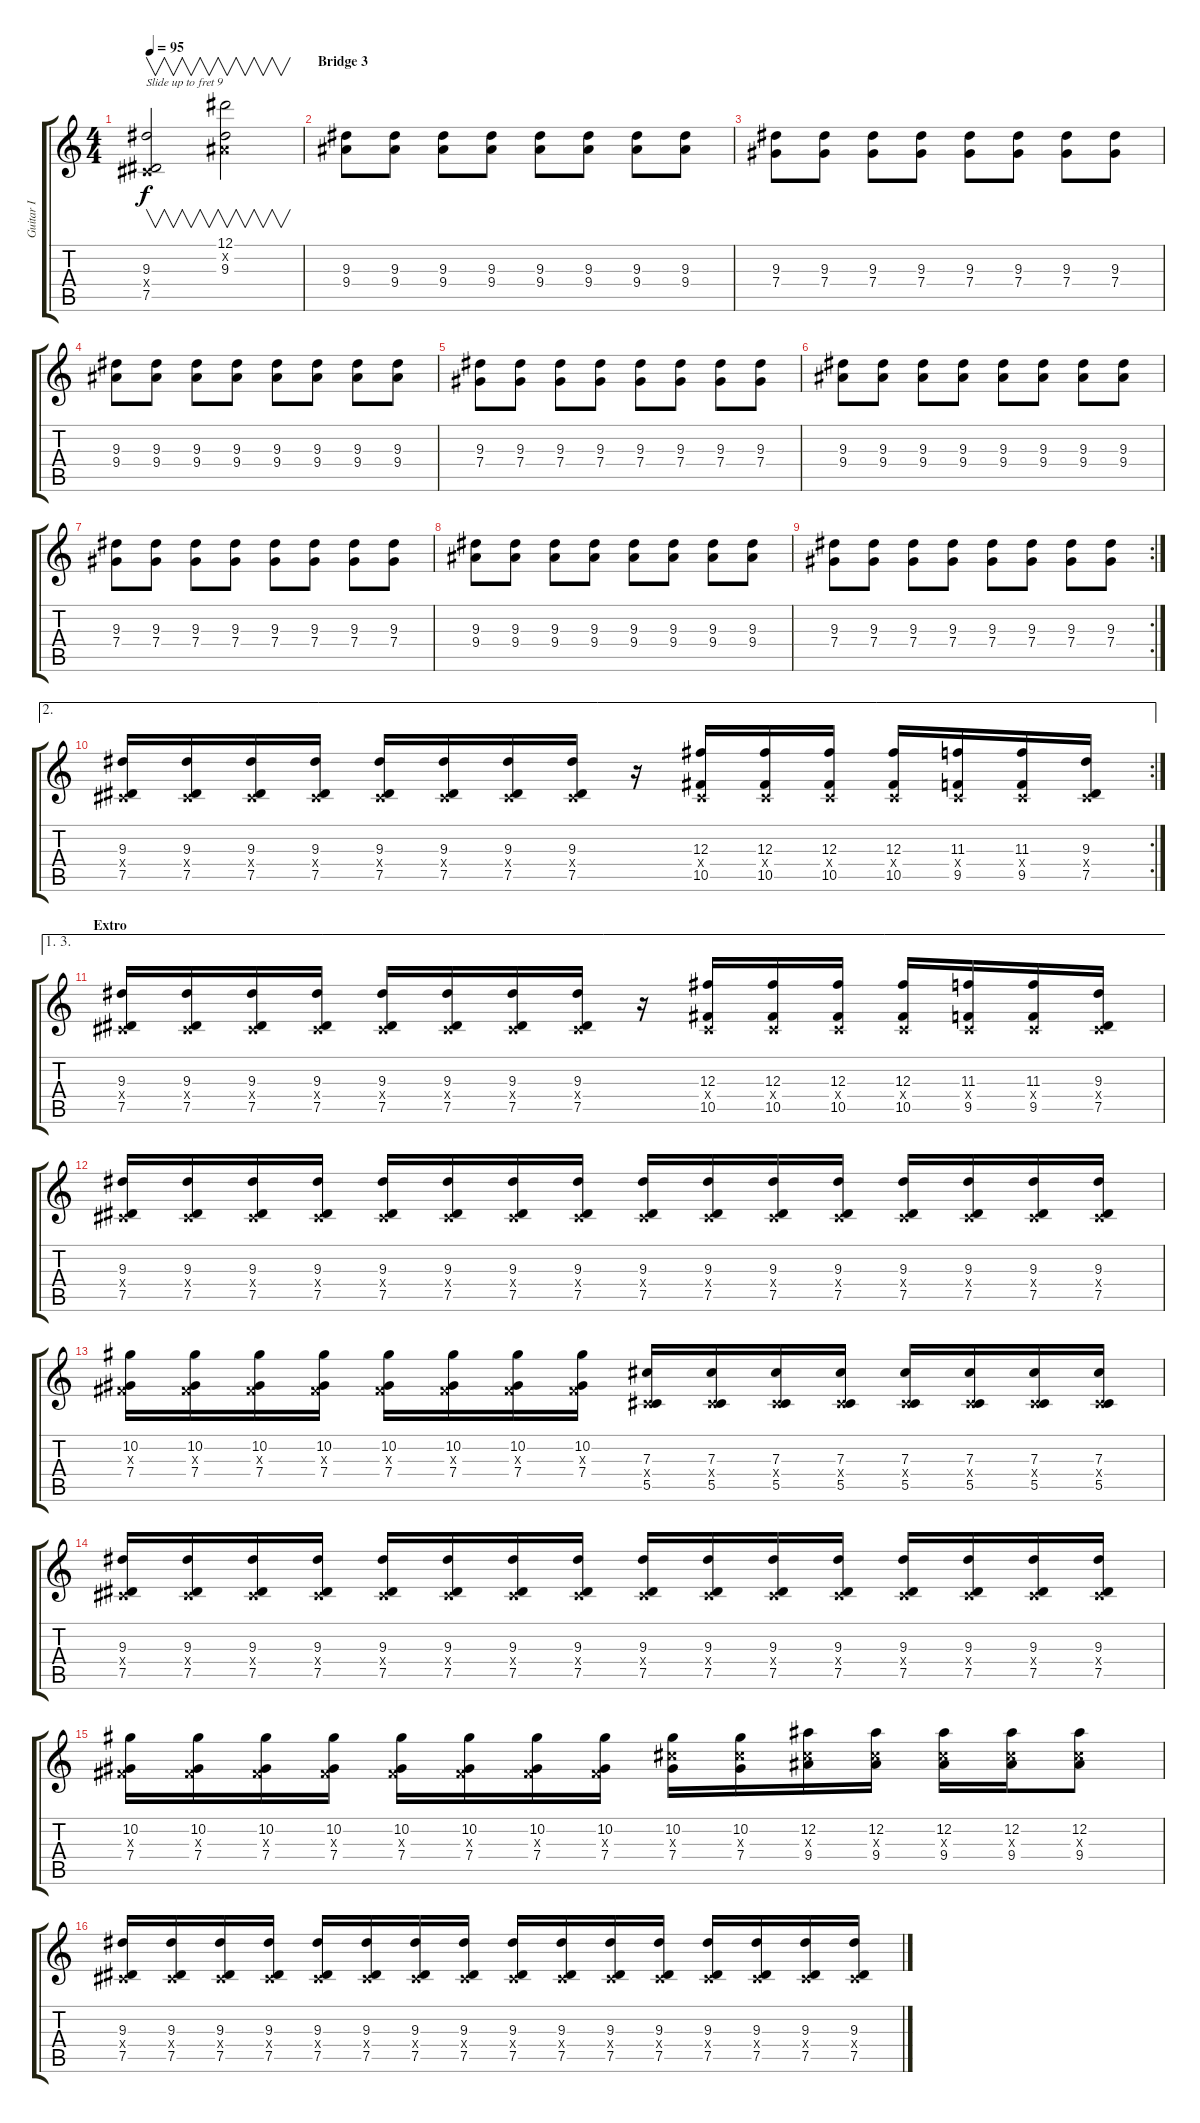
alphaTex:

\track ("Guitar I" "Guitar I") {instrument distortionguitar}
\staff {score tabs}
\tuning (Eb4 Bb3 Gb3 Db3 Ab2 Eb2) {hide}
\ts (4 4)
\tempo 95
\clef g2
\ks c
(9.3 0.4{x} 7.5).2{v txt "Slide up to fret 9" dy f} (12.1 0.2{x} 9.3).2{v} |
\section ("" "Bridge 3")
(9.3 9.4).8 (9.3 9.4).8 (9.3 9.4).8 (9.3 9.4).8 (9.3 9.4).8 (9.3 9.4).8 (9.3 9.4).8 (9.3 9.4).8 |
(9.3 7.4).8 (9.3 7.4).8 (9.3 7.4).8 (9.3 7.4).8 (9.3 7.4).8 (9.3 7.4).8 (9.3 7.4).8 (9.3 7.4).8 |
(9.3 9.4).8 (9.3 9.4).8 (9.3 9.4).8 (9.3 9.4).8 (9.3 9.4).8 (9.3 9.4).8 (9.3 9.4).8 (9.3 9.4).8 |
(9.3 7.4).8 (9.3 7.4).8 (9.3 7.4).8 (9.3 7.4).8 (9.3 7.4).8 (9.3 7.4).8 (9.3 7.4).8 (9.3 7.4).8 |
(9.3 9.4).8 (9.3 9.4).8 (9.3 9.4).8 (9.3 9.4).8 (9.3 9.4).8 (9.3 9.4).8 (9.3 9.4).8 (9.3 9.4).8 |
(9.3 7.4).8 (9.3 7.4).8 (9.3 7.4).8 (9.3 7.4).8 (9.3 7.4).8 (9.3 7.4).8 (9.3 7.4).8 (9.3 7.4).8 |
(9.3 9.4).8 (9.3 9.4).8 (9.3 9.4).8 (9.3 9.4).8 (9.3 9.4).8 (9.3 9.4).8 (9.3 9.4).8 (9.3 9.4).8 |
\rc 2
(9.3 7.4).8 (9.3 7.4).8 (9.3 7.4).8 (9.3 7.4).8 (9.3 7.4).8 (9.3 7.4).8 (9.3 7.4).8 (9.3 7.4).8 |
\ae 2
\rc 2
(9.3 0.4{x} 7.5).16 (9.3 0.4{x} 7.5).16 (9.3 0.4{x} 7.5).16 (9.3 0.4{x} 7.5).16 (9.3 0.4{x} 7.5).16 (9.3 0.4{x} 7.5).16 (9.3 0.4{x} 7.5).16 (9.3 0.4{x} 7.5).16 r.16 (12.3 0.4{x} 10.5).16 (12.3 0.4{x} 10.5).16 (12.3 0.4{x} 10.5).16 (12.3 0.4{x} 10.5).16 (11.3 0.4{x} 9.5).16 (11.3 0.4{x} 9.5).16 (9.3 0.4{x} 7.5).16 |
\ae (1 3)
\section ("" "Extro")
(9.3 0.4{x} 7.5).16 (9.3 0.4{x} 7.5).16 (9.3 0.4{x} 7.5).16 (9.3 0.4{x} 7.5).16 (9.3 0.4{x} 7.5).16 (9.3 0.4{x} 7.5).16 (9.3 0.4{x} 7.5).16 (9.3 0.4{x} 7.5).16 r.16 (12.3 0.4{x} 10.5).16 (12.3 0.4{x} 10.5).16 (12.3 0.4{x} 10.5).16 (12.3 0.4{x} 10.5).16 (11.3 0.4{x} 9.5).16 (11.3 0.4{x} 9.5).16 (9.3 0.4{x} 7.5).16 |
(9.3 0.4{x} 7.5).16 (9.3 0.4{x} 7.5).16 (9.3 0.4{x} 7.5).16 (9.3 0.4{x} 7.5).16 (9.3 0.4{x} 7.5).16 (9.3 0.4{x} 7.5).16 (9.3 0.4{x} 7.5).16 (9.3 0.4{x} 7.5).16 (9.3 0.4{x} 7.5).16 (9.3 0.4{x} 7.5).16 (9.3 0.4{x} 7.5).16 (9.3 0.4{x} 7.5).16 (9.3 0.4{x} 7.5).16 (9.3 0.4{x} 7.5).16 (9.3 0.4{x} 7.5).16 (9.3 0.4{x} 7.5).16 |
(10.2 0.3{x} 7.4).16 (10.2 0.3{x} 7.4).16 (10.2 0.3{x} 7.4).16 (10.2 0.3{x} 7.4).16 (10.2 0.3{x} 7.4).16 (10.2 0.3{x} 7.4).16 (10.2 0.3{x} 7.4).16 (10.2 0.3{x} 7.4).16 (7.3 0.4{x} 5.5).16 (7.3 0.4{x} 5.5).16 (7.3 0.4{x} 5.5).16 (7.3 0.4{x} 5.5).16 (7.3 0.4{x} 5.5).16 (7.3 0.4{x} 5.5).16 (7.3 0.4{x} 5.5).16 (7.3 0.4{x} 5.5).16 |
(9.3 0.4{x} 7.5).16 (9.3 0.4{x} 7.5).16 (9.3 0.4{x} 7.5).16 (9.3 0.4{x} 7.5).16 (9.3 0.4{x} 7.5).16 (9.3 0.4{x} 7.5).16 (9.3 0.4{x} 7.5).16 (9.3 0.4{x} 7.5).16 (9.3 0.4{x} 7.5).16 (9.3 0.4{x} 7.5).16 (9.3 0.4{x} 7.5).16 (9.3 0.4{x} 7.5).16 (9.3 0.4{x} 7.5).16 (9.3 0.4{x} 7.5).16 (9.3 0.4{x} 7.5).16 (9.3 0.4{x} 7.5).16 |
(10.2 0.3{x} 7.4).16 (10.2 0.3{x} 7.4).16 (10.2 0.3{x} 7.4).16 (10.2 0.3{x} 7.4).16 (10.2 0.3{x} 7.4).16 (10.2 0.3{x} 7.4).16 (10.2 0.3{x} 7.4).16 (10.2 0.3{x} 7.4).16 (10.2 7.3{x} 7.4).16 (10.2 7.3{x} 7.4).16 (12.2 7.3{x} 9.4).16 (12.2 7.3{x} 9.4).16 (12.2 7.3{x} 9.4).16 (12.2 7.3{x} 9.4).16 (12.2 7.3{x} 9.4).8 |
(9.3 0.4{x} 7.5).16 (9.3 0.4{x} 7.5).16 (9.3 0.4{x} 7.5).16 (9.3 0.4{x} 7.5).16 (9.3 0.4{x} 7.5).16 (9.3 0.4{x} 7.5).16 (9.3 0.4{x} 7.5).16 (9.3 0.4{x} 7.5).16 (9.3 0.4{x} 7.5).16 (9.3 0.4{x} 7.5).16 (9.3 0.4{x} 7.5).16 (9.3 0.4{x} 7.5).16 (9.3 0.4{x} 7.5).16 (9.3 0.4{x} 7.5).16 (9.3 0.4{x} 7.5).16 (9.3 0.4{x} 7.5).16
